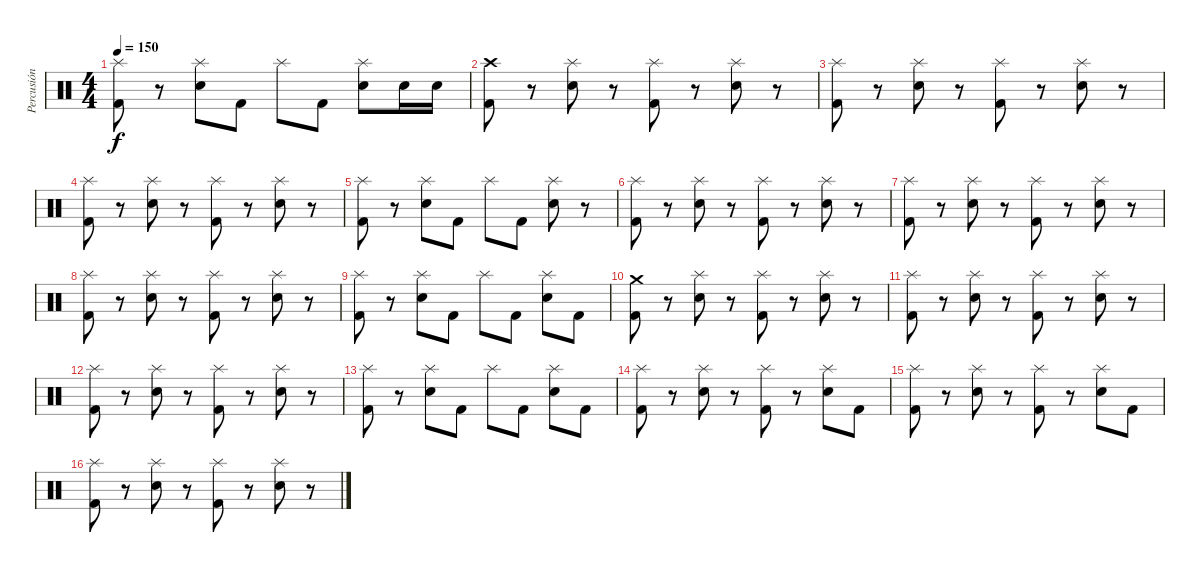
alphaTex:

\track ("Percusión" "Percusión") {instrument percussion}
\staff {score}
\articulation defaults
\ts (4 4)
\tempo 150
\clef neutral
\ks c
("Splash (hit)" "Kick (hit) 2").8{dy f} r.8 ("Splash (hit)" "Snare (hit) 2").8 "Kick (hit) 2".8 "Splash (hit)".8 "Kick (hit) 2".8 ("Splash (hit)" "Snare (hit) 2").8 "Snare (hit) 2".16 "Snare (hit) 2".16 |
("Crash high (hit)" "Kick (hit) 2").8 r.8 ("Splash (hit)" "Snare (hit) 2").8 r.8 ("Splash (hit)" "Kick (hit) 2").8 r.8 ("Splash (hit)" "Snare (hit) 2").8 r.8 |
("Splash (hit)" "Kick (hit) 2").8 r.8 ("Splash (hit)" "Snare (hit) 2").8 r.8 ("Splash (hit)" "Kick (hit) 2").8 r.8 ("Splash (hit)" "Snare (hit) 2").8 r.8 |
("Splash (hit)" "Kick (hit) 2").8 r.8 ("Splash (hit)" "Snare (hit) 2").8 r.8 ("Splash (hit)" "Kick (hit) 2").8 r.8 ("Splash (hit)" "Snare (hit) 2").8 r.8 |
("Splash (hit)" "Kick (hit) 2").8 r.8 ("Splash (hit)" "Snare (hit) 2").8 "Kick (hit) 2".8 "Splash (hit)".8 "Kick (hit) 2".8 ("Splash (hit)" "Snare (hit) 2").8 r.8 |
("Splash (hit)" "Kick (hit) 2").8 r.8 ("Splash (hit)" "Snare (hit) 2").8 r.8 ("Splash (hit)" "Kick (hit) 2").8 r.8 ("Splash (hit)" "Snare (hit) 2").8 r.8 |
("Splash (hit)" "Kick (hit) 2").8 r.8 ("Splash (hit)" "Snare (hit) 2").8 r.8 ("Splash (hit)" "Kick (hit) 2").8 r.8 ("Splash (hit)" "Snare (hit) 2").8 r.8 |
("Splash (hit)" "Kick (hit) 2").8 r.8 ("Splash (hit)" "Snare (hit) 2").8 r.8 ("Splash (hit)" "Kick (hit) 2").8 r.8 ("Splash (hit)" "Snare (hit) 2").8 r.8 |
("Splash (hit)" "Kick (hit) 2").8 r.8 ("Splash (hit)" "Snare (hit) 2").8 "Kick (hit) 2".8 "Splash (hit)".8 "Kick (hit) 2".8 ("Splash (hit)" "Snare (hit) 2").8 "Kick (hit) 2".8 |
("Crash medium (hit)" "Kick (hit) 2").8 r.8 ("Splash (hit)" "Snare (hit) 2").8 r.8 ("Splash (hit)" "Kick (hit) 2").8 r.8 ("Splash (hit)" "Snare (hit) 2").8 r.8 |
("Splash (hit)" "Kick (hit) 2").8 r.8 ("Splash (hit)" "Snare (hit) 2").8 r.8 ("Splash (hit)" "Kick (hit) 2").8 r.8 ("Splash (hit)" "Snare (hit) 2").8 r.8 |
("Splash (hit)" "Kick (hit) 2").8 r.8 ("Splash (hit)" "Snare (hit) 2").8 r.8 ("Splash (hit)" "Kick (hit) 2").8 r.8 ("Splash (hit)" "Snare (hit) 2").8 r.8 |
("Splash (hit)" "Kick (hit) 2").8 r.8 ("Splash (hit)" "Snare (hit) 2").8 "Kick (hit) 2".8 "Splash (hit)".8 "Kick (hit) 2".8 ("Splash (hit)" "Snare (hit) 2").8 "Kick (hit) 2".8 |
("Splash (hit)" "Kick (hit) 2").8 r.8 ("Splash (hit)" "Snare (hit) 2").8 r.8 ("Splash (hit)" "Kick (hit) 2").8 r.8 ("Splash (hit)" "Snare (hit) 2").8 "Kick (hit) 2".8 |
("Splash (hit)" "Kick (hit) 2").8 r.8 ("Splash (hit)" "Snare (hit) 2").8 r.8 ("Splash (hit)" "Kick (hit) 2").8 r.8 ("Splash (hit)" "Snare (hit) 2").8 "Kick (hit) 2".8 |
("Splash (hit)" "Kick (hit) 2").8 r.8 ("Splash (hit)" "Snare (hit) 2").8 r.8 ("Splash (hit)" "Kick (hit) 2").8 r.8 ("Splash (hit)" "Snare (hit) 2").8 r.8
